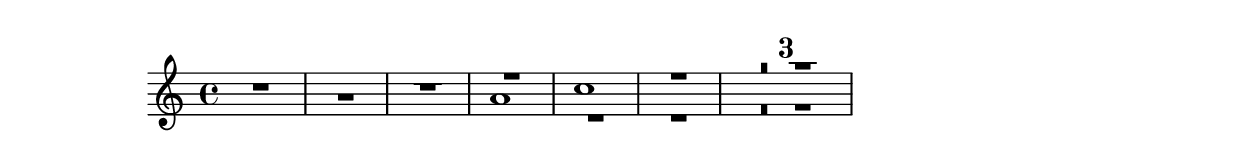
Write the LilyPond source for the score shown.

\version "2.11.61"
\header {
  lsrtags = "rhythms,tweaks-and-overrides"
  texidoc = "
Unlike ordinary rests, there is no predefined command
to change the staff position of a multi-measure
rest symbol of either form by attaching it to a note.  However,
in polyphonic music multi-measure rests in odd-numbered and
even-numbered voices are vertically separated.  The positioning
of multi-measure rests can be controlled as follows:
 "
  doctitle = "Positioning multi-measure rests"
}

\relative c'' {
  % Multi-measure rests by default are set under the second line
  R1
  % They can be moved with an override
  \override MultiMeasureRest #'staff-position = #-2
  R1
  % A value of 0 is the default position;
  % the following trick moves the rest to the center line
  \override MultiMeasureRest #'staff-position = #-0.01
  R1
  % Multi-measure rests in odd-numbered voices are under the top line
  << { R1 } \\ { a1 } >>
  % Multi-measure rests in even-numbered voices are under the bottom line
  << { c1 } \\ { R1 } >>
  % They remain separated even in empty measures
  << { R1 } \\ { R1 } >>
  % This brings them together even though there are two voices
  \compressFullBarRests
  <<
    \revert MultiMeasureRest #'staff-position
    { R1*3 }
    \\
    \revert MultiMeasureRest #'staff-position
    { R1*3 }
  >>
}
